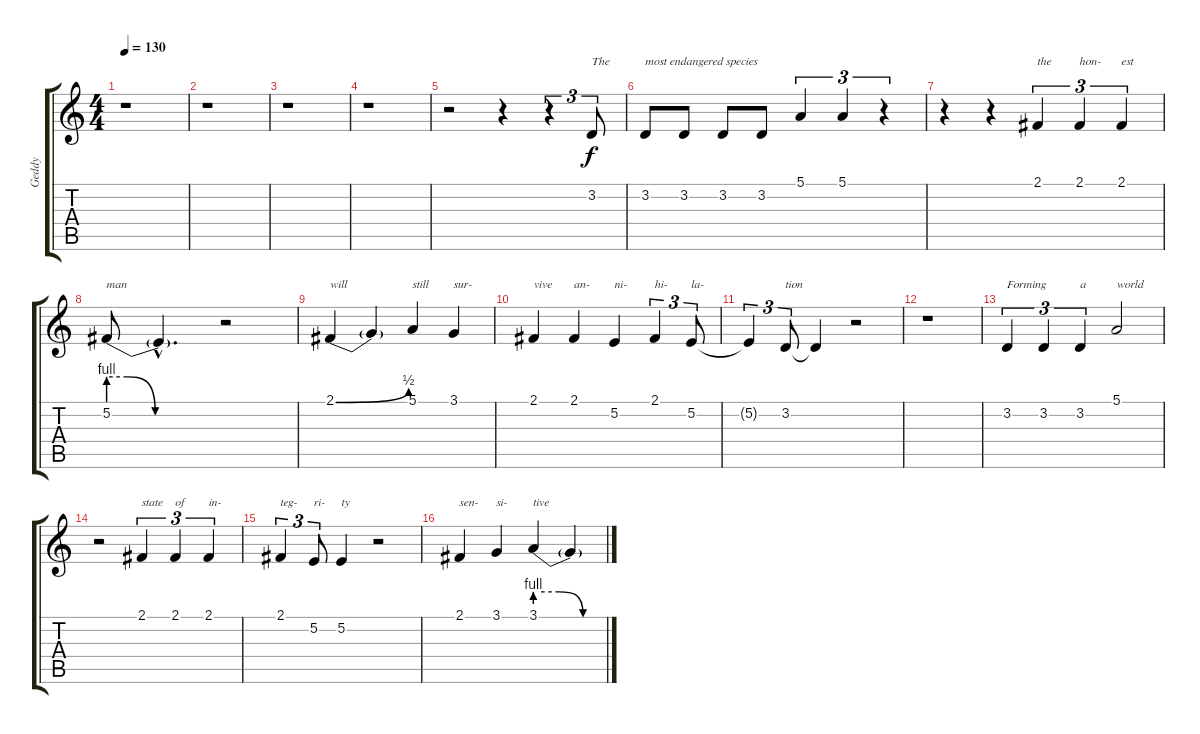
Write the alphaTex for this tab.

\track ("Geddy" "Geddy") {instrument lead6voice}
\staff {score tabs}
\tuning (E4 B3 G3 D3 A2 E2) {hide}
\ts (4 4)
\tempo 130
\clef g2
\ks c
r.1{dy f} |
r.1 |
r.1 |
r.1 |
r.2 r.4 r.4{tu (3 2)} 3.2.8{tu (3 2) txt "The"} |
3.2.8{txt "most endangered species"} 3.2.8 3.2.8 3.2.8 5.1.4{tu (3 2)} 5.1.4{tu (3 2)} r.4{tu (3 2)} |
r.4 r.4 2.1.4{tu (3 2) txt "the"} 2.1.4{tu (3 2) txt "hon-"} 2.1.4{tu (3 2) txt "est"} |
5.2{be (custom 0 4 10 4 25 0 60 0)}.8{txt "man"} 5.2{hac t}.4{d} r.2 |
2.1{be (bend 0 0 60 2)}.4{txt "will"} 2.1{t}.4 5.1.4{txt "still"} 3.1.4{txt "sur-"} |
2.1.4{txt "vive"} 2.1.4{txt "an-"} 5.2.4{txt "ni-"} 2.1.4{tu (3 2) txt "hi-"} 5.2.8{tu (3 2) txt "la-"} |
5.2{t}.4{tu (3 2)} 3.2.8{tu (3 2) txt "tion"} 3.2{t}.4 r.2 |
r.1 |
3.2.4{tu (3 2) txt "Forming"} 3.2.4{tu (3 2)} 3.2.4{tu (3 2) txt "a"} 5.1.2{txt "world"} |
r.2 2.1.4{tu (3 2) txt "state"} 2.1.4{tu (3 2) txt "of"} 2.1.4{tu (3 2) txt "in-"} |
2.1.4{tu (3 2) txt "teg-"} 5.2.8{tu (3 2) txt "ri-"} 5.2.4{txt "ty"} r.2 |
2.1.4{txt "sen-"} 3.1.4{txt "si-"} 3.1{be (custom 0 4 20 4 40 0 60 0)}.4{txt "tive"} 3.1{t}.4
